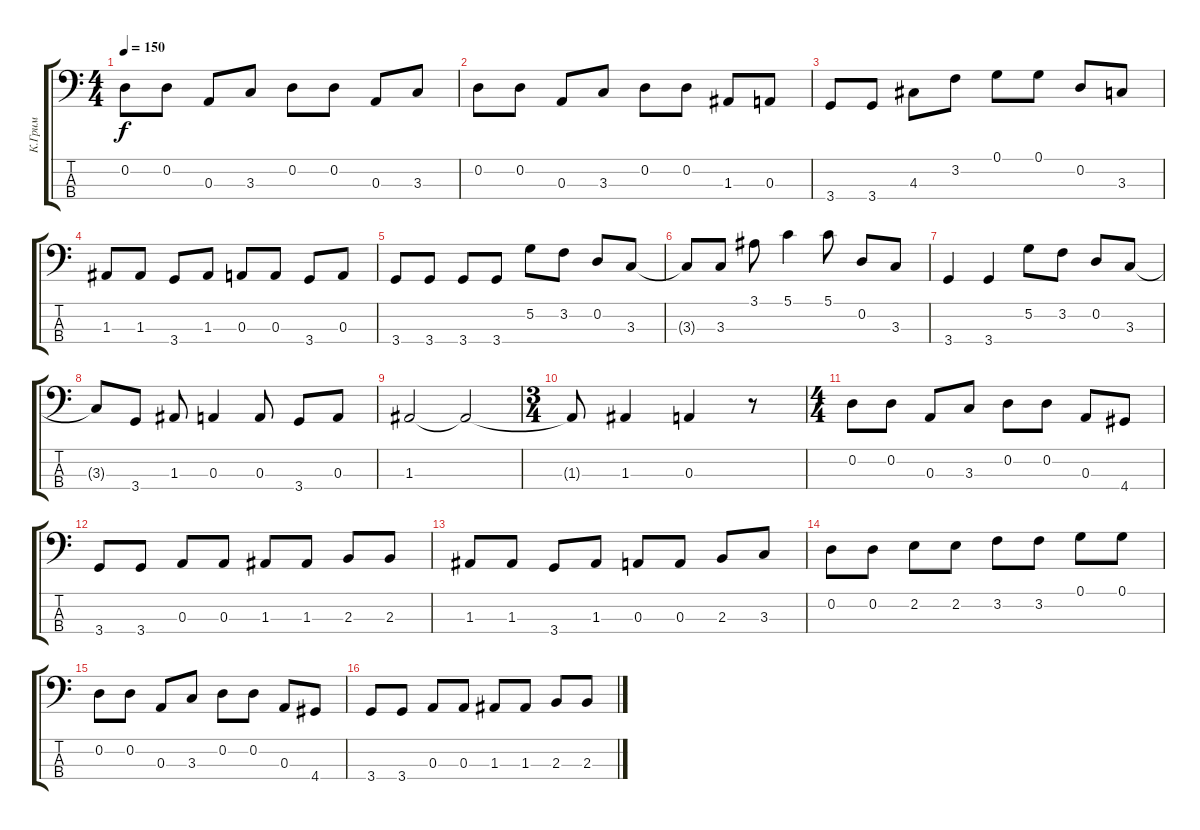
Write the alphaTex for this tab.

\track ("К.Грим" "К.Грим") {instrument electricbassfinger}
\staff {score tabs}
\tuning (G2 D2 A1 E1) {hide}
\ts (4 4)
\tempo 150
\clef f4
\ks c
0.2.8{dy f} 0.2.8 0.3.8 3.3.8 0.2.8 0.2.8 0.3.8 3.3.8 |
0.2.8 0.2.8 0.3.8 3.3.8 0.2.8 0.2.8 1.3.8 0.3.8 |
3.4.8 3.4.8 4.3.8 3.2.8 0.1.8 0.1.8 0.2.8 3.3.8 |
1.3.8 1.3.8 3.4.8 1.3.8 0.3.8 0.3.8 3.4.8 0.3.8 |
3.4.8 3.4.8 3.4.8 3.4.8 5.2.8 3.2.8 0.2.8 3.3.8 |
3.3{t}.8 3.3.8 3.1.8 5.1.4 5.1.8 0.2.8 3.3.8 |
3.4.4 3.4.4 5.2.8 3.2.8 0.2.8 3.3.8 |
3.3{t}.8 3.4.8 1.3.8 0.3.4 0.3.8 3.4.8 0.3.8 |
1.3.2 1.3{t}.2 |
\ts (3 4)
1.3{t}.8 1.3.4 0.3.4 r.8 |
\ts (4 4)
0.2.8 0.2.8 0.3.8 3.3.8 0.2.8 0.2.8 0.3.8 4.4.8 |
3.4.8 3.4.8 0.3.8 0.3.8 1.3.8 1.3.8 2.3.8 2.3.8 |
1.3.8 1.3.8 3.4.8 1.3.8 0.3.8 0.3.8 2.3.8 3.3.8 |
0.2.8 0.2.8 2.2.8 2.2.8 3.2.8 3.2.8 0.1.8 0.1.8 |
0.2.8 0.2.8 0.3.8 3.3.8 0.2.8 0.2.8 0.3.8 4.4.8 |
3.4.8 3.4.8 0.3.8 0.3.8 1.3.8 1.3.8 2.3.8 2.3.8
